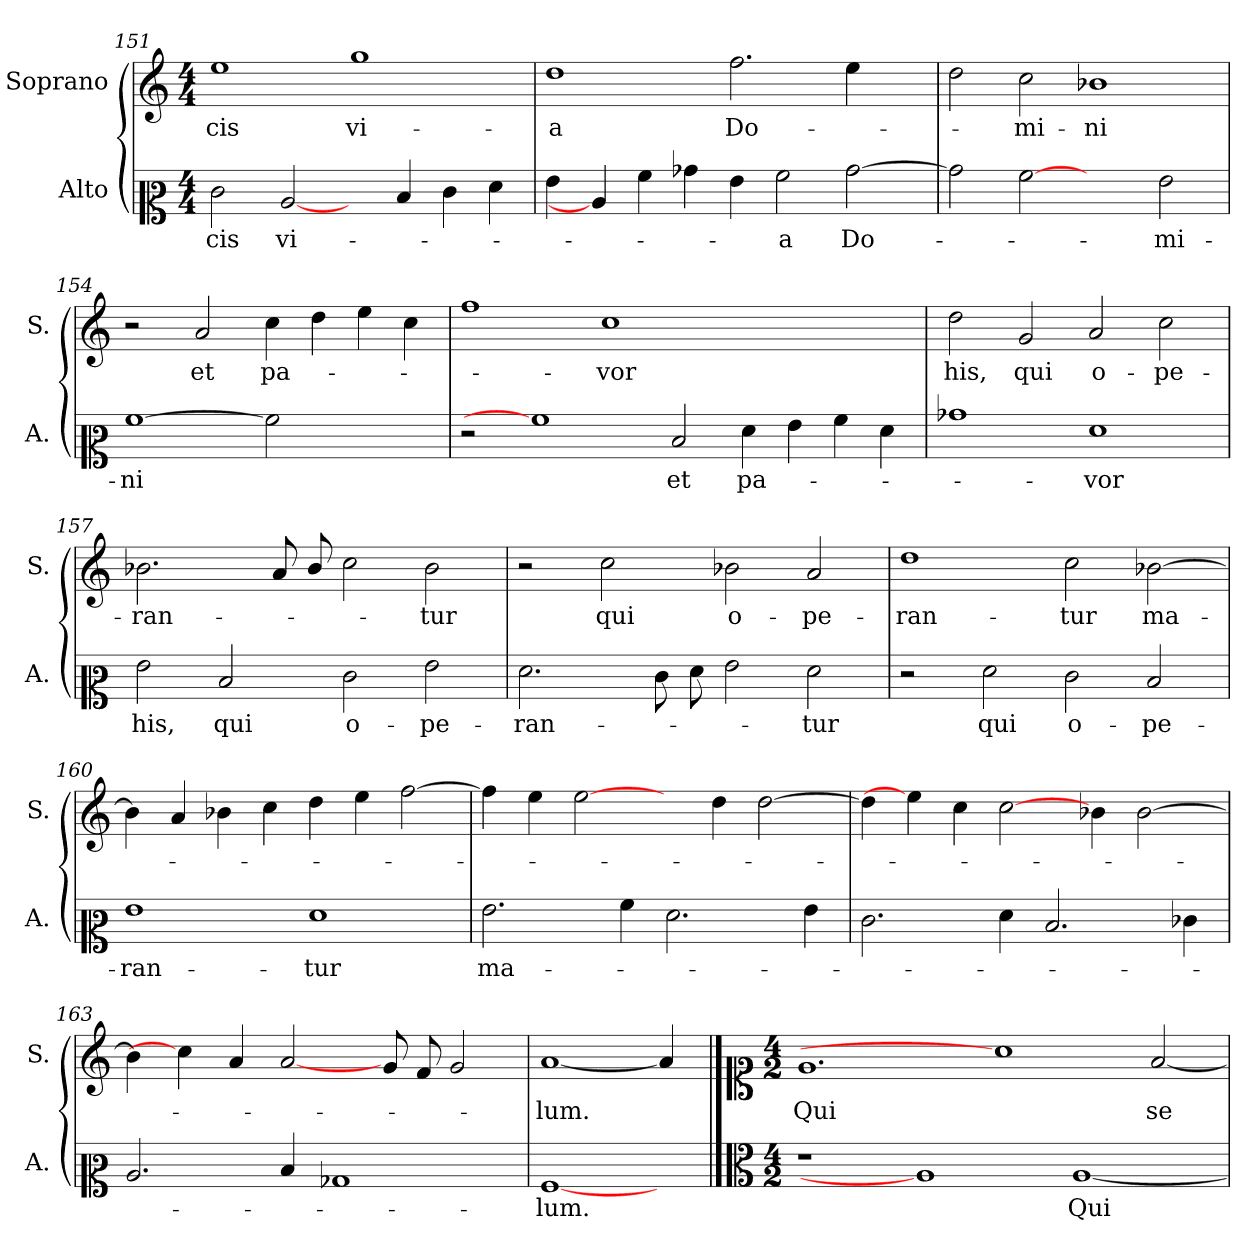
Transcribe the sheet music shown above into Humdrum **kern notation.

**kern	**text	**kern	**text
*part2	*part2	*part1	*part1
*staff2	*staff2	*staff1	*staff1
*I"Alto	*	*I"Soprano	*
*I'A.	*	*I'S.	*
*clefC2	*	*clefG2	*
*k[]	*	*k[]	*
*C:	*	*C:	*
*M4/4	*	*M4/4	*
=151	=151	=151	=151
!	!LO:LY:b:color=#000000	!	!
!	!	!	!LO:LY:b:color=#000000
2ei\	-cis	1eei	-cis
!	!LO:LY:b:color=#000000	!	!
[2ci/	vi-	.	.
!	!	!	!LO:LY:b:color=#000000
4ryy	.	1ggi	vi-
4di/	.	.	.
4ei\	.	.	.
4fi\	.	.	.
=152	=152	=152	=152
!	!	!	!LO:LY:b:color=#000000
4gi\	.	1ddi	-a
4ci/]	.	.	.
4ai\	.	.	.
4b-Xi\	.	.	.
!	!	!	!LO:LY:b:color=#000000
4gi\	.	2.ffi\	Do-
!	!LO:LY:b:color=#000000	!	!
2ai\	-a	.	.
!	!LO:LY:b:color=#000000	!	!
[2b-i\	Do-	4eei\	.
.	.	4ryy	.
!!LO:LB:g=z
=153	=153	=153	=153
2b-i\]	.	2ddi\	.
!	!	!	!LO:LY:b:color=#000000
[2ai	.	2cci\	-mi-
!	!	!	!LO:LY:b:color=#000000
2ryy	.	1b-Xi	-ni
!	!LO:LY:b:color=#000000	!	!
2gi\	-mi-	.	.
=154	=154	=154	=154
!	!LO:LY:b:color=#000000	!	!
[1ai	-ni	2r	.
!	!	!	!LO:LY:b:color=#000000
.	.	2ai/	et
!	!	!	!LO:LY:b:color=#000000
2ai]	.	4cci\	pa-
.	.	4ddi\	.
2ryy	.	4eei\	.
.	.	4cci\	.
=155	=155	=155	=155
2r	.	1ffi	.
1ai]	.	.	.
!	!	!	!LO:LY:b:color=#000000
.	.	1cci	-vor
!	!LO:LY:b:color=#000000	!	!
2di/	et	.	.
!	!LO:LY:b:color=#000000	!	!
4fi\	pa-	1ryy	.
4gi\	.	.	.
4ai\	.	.	.
4fi\	.	.	.
=156	=156	=156	=156
!	!	!	!LO:LY:b:color=#000000
1b-Xi	.	2ddi\	his,
!	!	!	!LO:LY:b:color=#000000
.	.	2gi/	qui
!	!LO:LY:b:color=#000000	!	!
!	!	!	!LO:LY:b:color=#000000
1fi	-vor	2ai/	o-
!	!	!	!LO:LY:b:color=#000000
.	.	2cci\	-pe-
=157	=157	=157	=157
!	!LO:LY:b:color=#000000	!	!
!	!	!	!LO:LY:b:color=#000000
2gi\	his,	2.b-Xi\	-ran-
!	!LO:LY:b:color=#000000	!	!
2di/	qui	.	.
.	.	8ai/	.
.	.	8b-i/	.
!	!LO:LY:b:color=#000000	!	!
2ei\	o-	2cci\	.
!	!LO:LY:b:color=#000000	!	!
!	!	!	!LO:LY:b:color=#000000
2gi\	-pe-	2b-i\	-tur
=158	=158	=158	=158
!	!LO:LY:b:color=#000000	!	!
2.fi\	-ran-	2r	.
!	!	!	!LO:LY:b:color=#000000
.	.	2cci\	qui
8ei\	.	.	.
8fi\	.	.	.
!	!	!	!LO:LY:b:color=#000000
2gi\	.	2b-Xi\	o-
!	!LO:LY:b:color=#000000	!	!
!	!	!	!LO:LY:b:color=#000000
2fi\	-tur	2ai/	-pe-
!!LO:LB:g=z
=159	=159	=159	=159
!	!	!	!LO:LY:b:color=#000000
2r	.	1ddi	-ran-
!	!LO:LY:b:color=#000000	!	!
2fi\	qui	.	.
!	!LO:LY:b:color=#000000	!	!
!	!	!	!LO:LY:b:color=#000000
2ei\	o-	2cci\	-tur
!	!LO:LY:b:color=#000000	!	!
!	!	!	!LO:LY:b:color=#000000
2di/	-pe-	[2b-Xi\	ma-
=160	=160	=160	=160
!	!LO:LY:b:color=#000000	!	!
1gi	-ran-	4b-i\]	.
.	.	4ai/	.
.	.	4b-Xi\	.
.	.	4cci\	.
!	!LO:LY:b:color=#000000	!	!
1fi	-tur	4ddi\	.
.	.	4eei\	.
.	.	[2ffi\	.
=161	=161	=161	=161
!	!LO:LY:b:color=#000000	!	!
2.gi\	ma-	4ffi\]	.
.	.	4eei\	.
.	.	[2eei\	.
4ai\	.	.	.
2.fi\	.	4ryy	.
.	.	4ddi\	.
.	.	[2ddi\	.
4gi\	.	.	.
=162	=162	=162	=162
2.ei\	.	4ddi\]	.
.	.	4eei\]	.
.	.	4cci\	.
4fi\	.	[2cci\	.
2.di/	.	.	.
.	.	4b-Xi\	.
.	.	[2b-i\	.
4e-Xi\	.	.	.
=163	=163	=163	=163
2.ci/	.	4b-i\]	.
.	.	4cci\]	.
.	.	4ai/	.
4di/	.	[2ai/	.
1B-Xi	.	.	.
.	.	8gi/	.
.	.	8fi/	.
.	.	2gi/	.
=164	=164	=164	=164
!	!LO:LY:b:color=#000000	!	!
!	!	!	!LO:LY:b:color=#000000
[1Ai	-lum.	[1ai	-lum.
4ryy	.	4ai/]	.
!!LO:PB:g=z
==165	==165	==165	==165
*clefC3	*	*clefC1	*
*M4/2	*	*M4/2	*
!	!	!	!LO:LY:b:color=#000000
1r	.	1.ei	Qui
1Ai]	.	.	.
.	.	1ai]	.
!	!LO:LY:b:color=#000000	!	!
[1Ai	Qui	.	.
!	!	!	!LO:LY:b:color=#000000
.	.	[2fi/	se-
=	=	=	=
*-	*-	*-	*-
